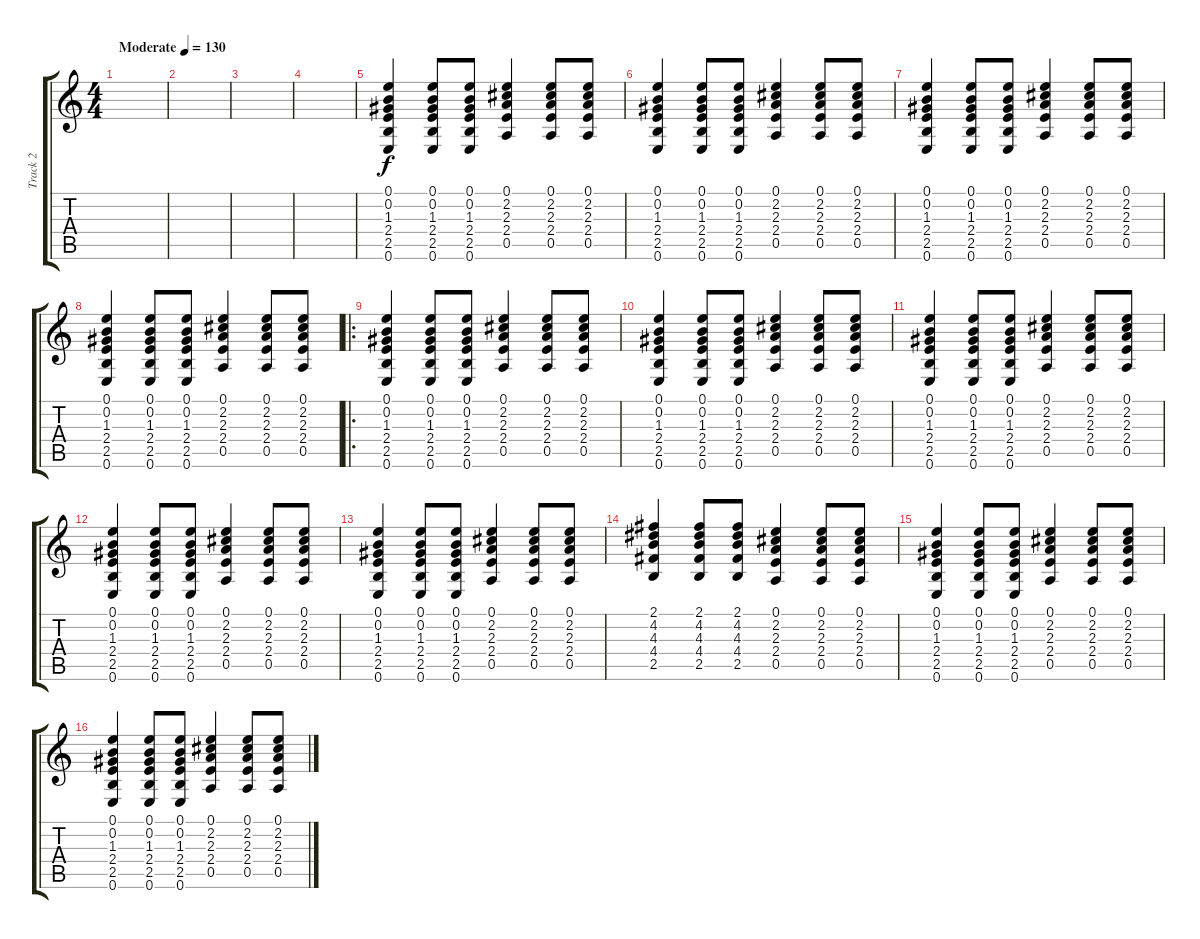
\track ("Track 2" "Track 2") {instrument electricguitarclean}
\staff {score tabs}
\tuning (E4 B3 G3 D3 A2 E2) {hide}
\ts (4 4)
\tempo (130 "Moderate")
\clef g2
\ks c
|
|
|
|
(0.1 0.2 1.3 2.4 2.5 0.6).4 (0.1 0.2 1.3 2.4 2.5 0.6).8 (0.1 0.2 1.3 2.4 2.5 0.6).8 (0.1 2.2 2.3 2.4 0.5).4 (0.1 2.2 2.3 2.4 0.5).8 (0.1 2.2 2.3 2.4 0.5).8 |
(0.1 0.2 1.3 2.4 2.5 0.6).4 (0.1 0.2 1.3 2.4 2.5 0.6).8 (0.1 0.2 1.3 2.4 2.5 0.6).8 (0.1 2.2 2.3 2.4 0.5).4 (0.1 2.2 2.3 2.4 0.5).8 (0.1 2.2 2.3 2.4 0.5).8 |
(0.1 0.2 1.3 2.4 2.5 0.6).4 (0.1 0.2 1.3 2.4 2.5 0.6).8 (0.1 0.2 1.3 2.4 2.5 0.6).8 (0.1 2.2 2.3 2.4 0.5).4 (0.1 2.2 2.3 2.4 0.5).8 (0.1 2.2 2.3 2.4 0.5).8 |
(0.1 0.2 1.3 2.4 2.5 0.6).4 (0.1 0.2 1.3 2.4 2.5 0.6).8 (0.1 0.2 1.3 2.4 2.5 0.6).8 (0.1 2.2 2.3 2.4 0.5).4 (0.1 2.2 2.3 2.4 0.5).8 (0.1 2.2 2.3 2.4 0.5).8 |
\ro
(0.1 0.2 1.3 2.4 2.5 0.6).4 (0.1 0.2 1.3 2.4 2.5 0.6).8 (0.1 0.2 1.3 2.4 2.5 0.6).8 (0.1 2.2 2.3 2.4 0.5).4 (0.1 2.2 2.3 2.4 0.5).8 (0.1 2.2 2.3 2.4 0.5).8 |
(0.1 0.2 1.3 2.4 2.5 0.6).4 (0.1 0.2 1.3 2.4 2.5 0.6).8 (0.1 0.2 1.3 2.4 2.5 0.6).8 (0.1 2.2 2.3 2.4 0.5).4 (0.1 2.2 2.3 2.4 0.5).8 (0.1 2.2 2.3 2.4 0.5).8 |
(0.1 0.2 1.3 2.4 2.5 0.6).4 (0.1 0.2 1.3 2.4 2.5 0.6).8 (0.1 0.2 1.3 2.4 2.5 0.6).8 (0.1 2.2 2.3 2.4 0.5).4 (0.1 2.2 2.3 2.4 0.5).8 (0.1 2.2 2.3 2.4 0.5).8 |
(0.1 0.2 1.3 2.4 2.5 0.6).4 (0.1 0.2 1.3 2.4 2.5 0.6).8 (0.1 0.2 1.3 2.4 2.5 0.6).8 (0.1 2.2 2.3 2.4 0.5).4 (0.1 2.2 2.3 2.4 0.5).8 (0.1 2.2 2.3 2.4 0.5).8 |
(0.1 0.2 1.3 2.4 2.5 0.6).4 (0.1 0.2 1.3 2.4 2.5 0.6).8 (0.1 0.2 1.3 2.4 2.5 0.6).8 (0.1 2.2 2.3 2.4 0.5).4 (0.1 2.2 2.3 2.4 0.5).8 (0.1 2.2 2.3 2.4 0.5).8 |
(2.1 4.2 4.3 4.4 2.5).4 (2.1 4.2 4.3 4.4 2.5).8 (2.1 4.2 4.3 4.4 2.5).8 (0.1 2.2 2.3 2.4 0.5).4 (0.1 2.2 2.3 2.4 0.5).8 (0.1 2.2 2.3 2.4 0.5).8 |
(0.1 0.2 1.3 2.4 2.5 0.6).4 (0.1 0.2 1.3 2.4 2.5 0.6).8 (0.1 0.2 1.3 2.4 2.5 0.6).8 (0.1 2.2 2.3 2.4 0.5).4 (0.1 2.2 2.3 2.4 0.5).8 (0.1 2.2 2.3 2.4 0.5).8 |
(0.1 0.2 1.3 2.4 2.5 0.6).4 (0.1 0.2 1.3 2.4 2.5 0.6).8 (0.1 0.2 1.3 2.4 2.5 0.6).8 (0.1 2.2 2.3 2.4 0.5).4 (0.1 2.2 2.3 2.4 0.5).8 (0.1 2.2 2.3 2.4 0.5).8
